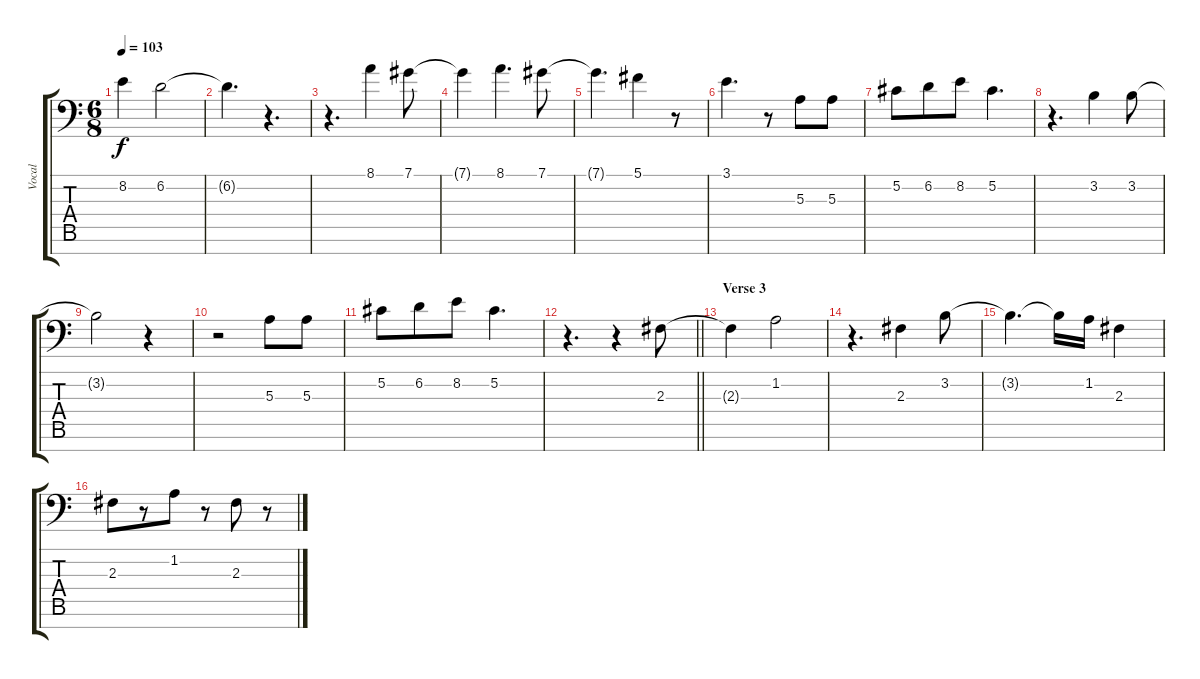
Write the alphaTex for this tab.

\track ("Vocal" "Vocal") {instrument lead6voice}
\staff {score tabs}
\tuning (Db4 Ab3 E3 B2 Gb2 Db2 Gb1) {hide}
\ts (6 8)
\tempo 103
\clef f4
\ks c
8.2{t}.4{dy f} 6.2.2 |
6.2{t}.4{d} r.4{d} |
r.4{d} 8.1.4 7.1.8 |
7.1{t}.4 8.1.4{d} 7.1.8 |
7.1{t}.4{d} 5.1.4 r.8 |
3.1.4{d} r.8 5.3.8 5.3.8 |
5.2.8 6.2.8 8.2.8 5.2.4{d} |
r.4{d} 3.2.4 3.2.8 |
3.2{t}.2 r.4 |
r.2 5.3.8 5.3.8 |
5.2.8 6.2.8 8.2.8 5.2.4{d} |
\barLineRight lightlight
r.4{d} r.4 2.3.8 |
\section ("" "Verse 3")
2.3{t}.4 1.2.2 |
r.4{d} 2.3.4 3.2.8 |
3.2{t}.4{d} 3.2{t}.16 1.2.16 2.3.4 |
2.3.8 r.8 1.2.8 r.8 2.3.8 r.8
